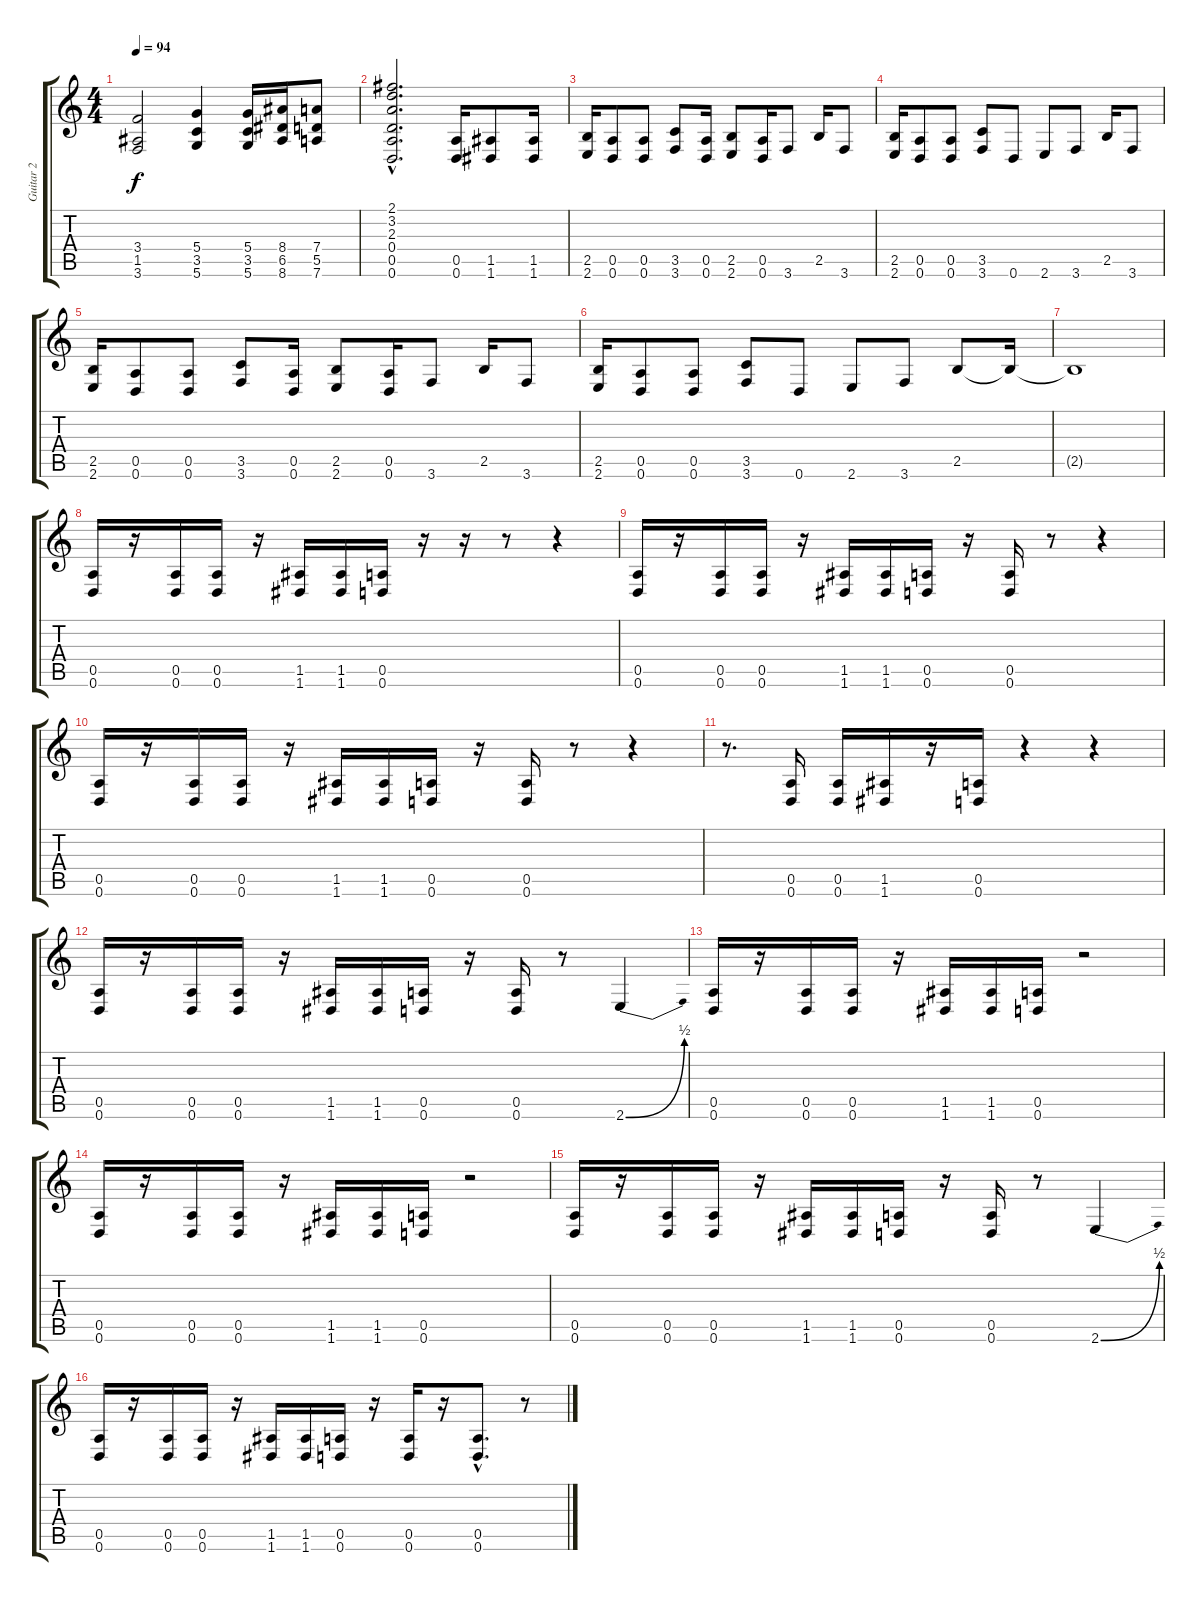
\track ("Guitar 2" "Guitar 2") {instrument overdrivenguitar}
\staff {score tabs}
\tuning (E4 B3 G3 D3 A2 D2) {hide}
\ts (4 4)
\tempo 94
\clef g2
\ks c
(3.4 1.5 3.6).2{dy f} (5.4 3.5 5.6).4 (5.4 3.5 5.6).16 (8.4 6.5 8.6).16 (7.4 5.5 7.6).8 |
(2.1{hac} 3.2{hac} 2.3{hac} 0.4{hac} 0.5{hac} 0.6{hac}).2{d} (0.5 0.6).16 (1.5 1.6).8 (1.5 1.6).16 |
(2.5 2.6).16 (0.5 0.6).8 (0.5 0.6).8 (3.5 3.6).8 (0.5 0.6).16 (2.5 2.6).8 (0.5 0.6).16 3.6.8 2.5.16 3.6.8 |
(2.5 2.6).16 (0.5 0.6).8 (0.5 0.6).8 (3.5 3.6).8 0.6.8 2.6.8 3.6.8 2.5.16 3.6.8 |
(2.5 2.6).16 (0.5 0.6).8 (0.5 0.6).8 (3.5 3.6).8 (0.5 0.6).16 (2.5 2.6).8 (0.5 0.6).16 3.6.8 2.5.16 3.6.8 |
(2.5 2.6).16 (0.5 0.6).8 (0.5 0.6).8 (3.5 3.6).8 0.6.8 2.6.8 3.6.8 2.5.8 2.5{t}.16 |
2.5{t}.1 |
(0.5 0.6).16 r.16 (0.5 0.6).16 (0.5 0.6).16 r.16 (1.5 1.6).16 (1.5 1.6).16 (0.5 0.6).16 r.16 r.16 r.8 r.4 |
(0.5 0.6).16 r.16 (0.5 0.6).16 (0.5 0.6).16 r.16 (1.5 1.6).16 (1.5 1.6).16 (0.5 0.6).16 r.16 (0.5 0.6).16 r.8 r.4 |
(0.5 0.6).16 r.16 (0.5 0.6).16 (0.5 0.6).16 r.16 (1.5 1.6).16 (1.5 1.6).16 (0.5 0.6).16 r.16 (0.5 0.6).16 r.8 r.4 |
r.8{d} (0.5 0.6).16 (0.5 0.6).16 (1.5 1.6).16 r.16 (0.5 0.6).16 r.4 r.4 |
(0.5 0.6).16 r.16 (0.5 0.6).16 (0.5 0.6).16 r.16 (1.5 1.6).16 (1.5 1.6).16 (0.5 0.6).16 r.16 (0.5 0.6).16 r.8 2.6{be (bend 0 0 60 2)}.4 |
(0.5 0.6).16 r.16 (0.5 0.6).16 (0.5 0.6).16 r.16 (1.5 1.6).16 (1.5 1.6).16 (0.5 0.6).16 r.2 |
(0.5 0.6).16 r.16 (0.5 0.6).16 (0.5 0.6).16 r.16 (1.5 1.6).16 (1.5 1.6).16 (0.5 0.6).16 r.2 |
(0.5 0.6).16 r.16 (0.5 0.6).16 (0.5 0.6).16 r.16 (1.5 1.6).16 (1.5 1.6).16 (0.5 0.6).16 r.16 (0.5 0.6).16 r.8 2.6{be (bend 0 0 60 2)}.4 |
(0.5 0.6).16 r.16 (0.5 0.6).16 (0.5 0.6).16 r.16 (1.5 1.6).16 (1.5 1.6).16 (0.5 0.6).16 r.16 (0.5 0.6).16 r.16 (0.5{hac} 0.6{hac}).8{d} r.8
